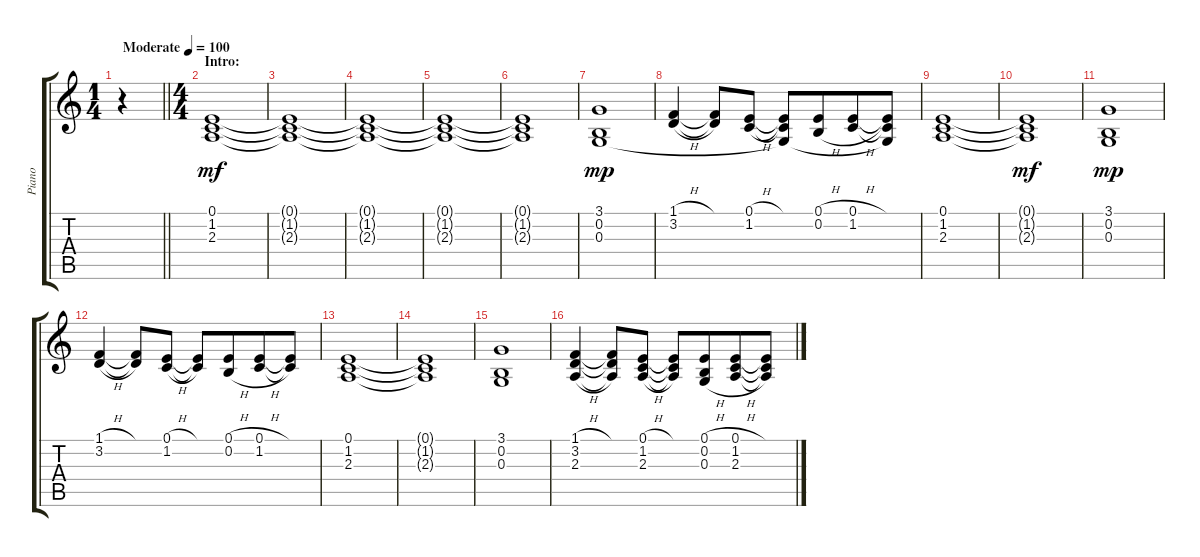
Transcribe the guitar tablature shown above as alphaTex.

\track ("Piano" "Piano") {instrument synthstrings1}
\staff {score tabs}
\tuning (E4 B3 G3 D3 A2 E2) {hide}
\ts (1 4)
\tempo (100 "Moderate")
\clef g2
\barLineRight lightlight
\ks c
r.4{dy mf volume 0 instrument synthstrings1} |
\ts (4 4)
\section ("" "Intro:")
(0.1 1.2 2.3).1{volume 12} |
(0.1{t} 1.2{t} 2.3{t}).1 |
(0.1{t} 1.2{t} 2.3{t}).1 |
(0.1{t} 1.2{t} 2.3{t}).1 |
(0.1{t} 1.2{t} 2.3{t}).1 |
(3.1 0.2 0.3).1{dy mp} |
(1.1{h} 3.2{h}).4 (1.1{t} 3.2{t}).8 (0.1{h} 1.2{h}).8 (0.1{t} 1.2{t} 0.3{t}).8 (0.1{h} 0.2{h}).8{beam merge} (0.1{h} 1.2{h}).8 (0.1{t} 1.2{t} 0.3{t}).8 |
(0.1 1.2 2.3).1 |
(0.1{t} 1.2{t} 2.3{t}).1{dy mf} |
(3.1 0.2 0.3).1{dy mp} |
(1.1{h} 3.2{h}).4 (1.1{t} 3.2{t}).8 (0.1{h} 1.2{h}).8 (0.1{t} 1.2{t}).8 (0.1{h} 0.2{h}).8{beam merge} (0.1{h} 1.2{h}).8 (0.1{t} 1.2{t}).8 |
(0.1 1.2 2.3).1 |
(0.1{t} 1.2{t} 2.3{t}).1 |
(3.1 0.2 0.3).1 |
(1.1{h} 3.2{h} 2.3{h}).4 (1.1{t} 3.2{t} 2.3{t}).8 (0.1{h} 1.2{h} 2.3{h}).8 (0.1{t} 1.2{t} 2.3{t}).8 (0.1{h} 0.2{h} 0.3{h}).8{beam merge} (0.1{h} 1.2{h} 2.3{h}).8 (0.1{t} 1.2{t} 2.3{t}).8
